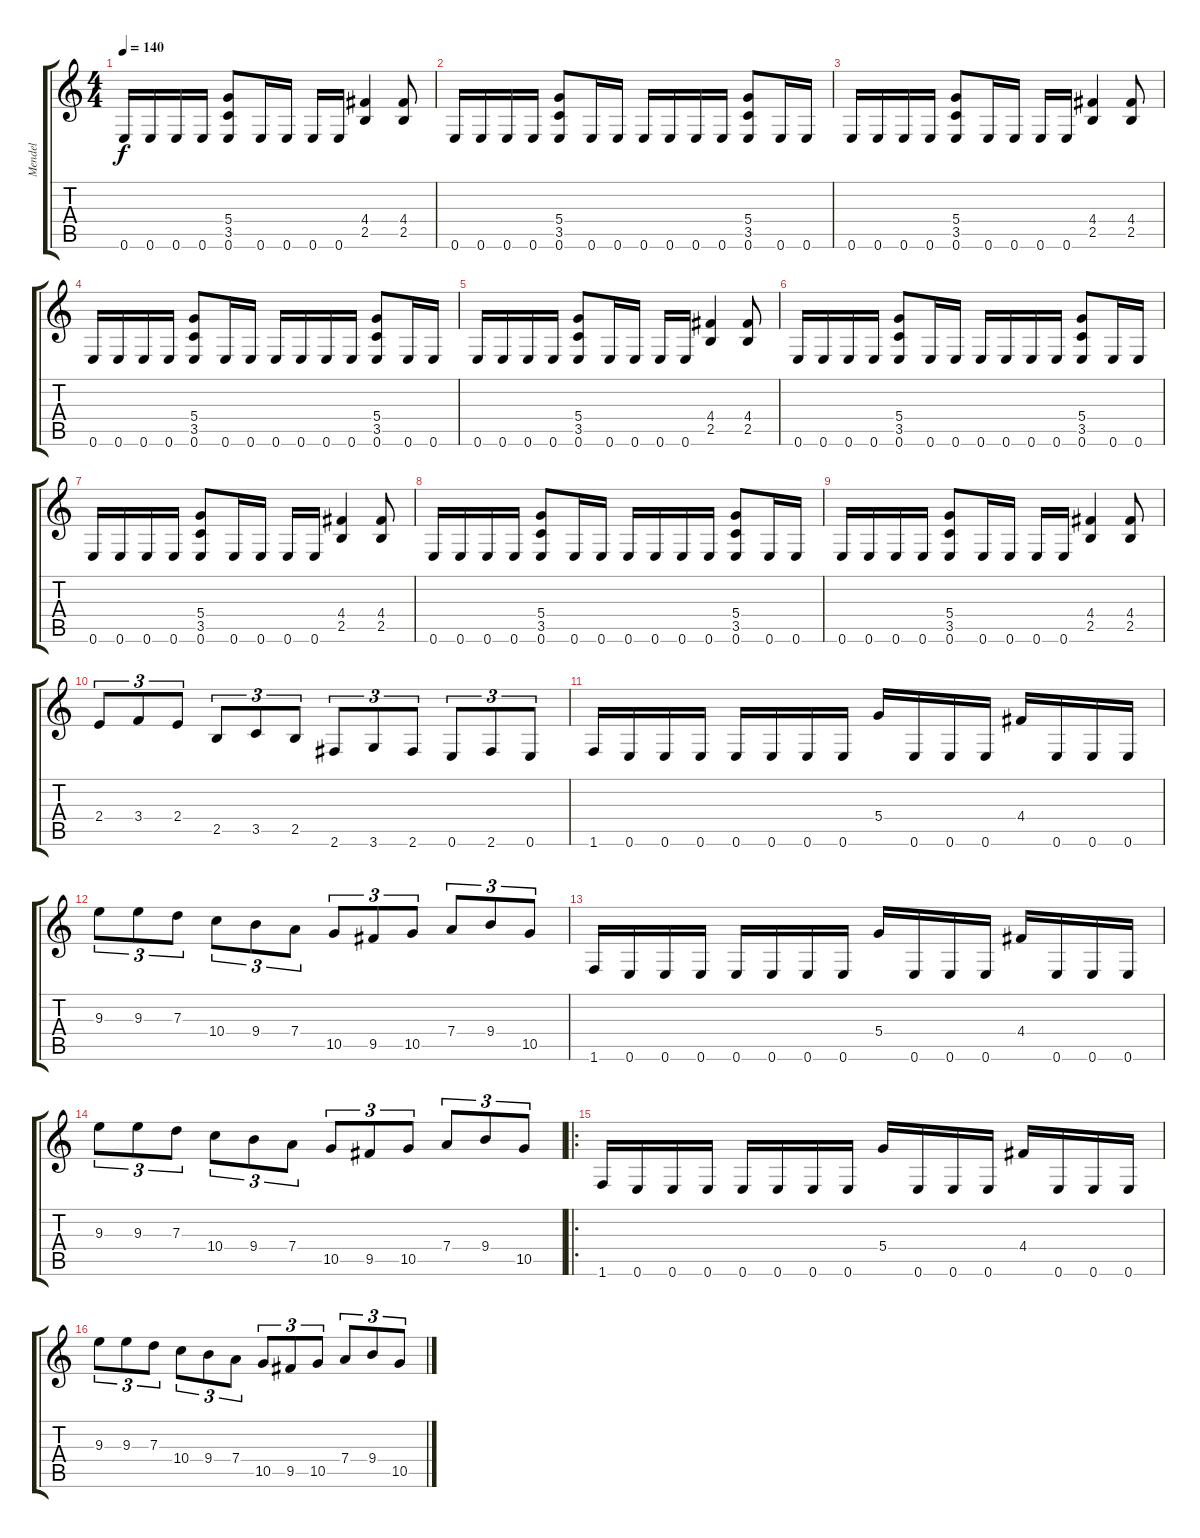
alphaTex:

\track ("Mendel" "Mendel") {instrument distortionguitar}
\staff {score tabs}
\tuning (E4 B3 G3 D3 A2 E2) {hide}
\ts (4 4)
\tempo 140
\clef g2
\ks c
0.6.16{dy f} 0.6.16 0.6.16 0.6.16 (5.4 3.5 0.6).8 0.6.16 0.6.16 0.6.16 0.6.16 (4.4 2.5).4 (4.4 2.5).8 |
0.6.16 0.6.16 0.6.16 0.6.16 (5.4 3.5 0.6).8 0.6.16 0.6.16 0.6.16 0.6.16 0.6.16 0.6.16 (5.4 3.5 0.6).8 0.6.16 0.6.16 |
0.6.16 0.6.16 0.6.16 0.6.16 (5.4 3.5 0.6).8 0.6.16 0.6.16 0.6.16 0.6.16 (4.4 2.5).4 (4.4 2.5).8 |
0.6.16 0.6.16 0.6.16 0.6.16 (5.4 3.5 0.6).8 0.6.16 0.6.16 0.6.16 0.6.16 0.6.16 0.6.16 (5.4 3.5 0.6).8 0.6.16 0.6.16 |
0.6.16 0.6.16 0.6.16 0.6.16 (5.4 3.5 0.6).8 0.6.16 0.6.16 0.6.16 0.6.16 (4.4 2.5).4 (4.4 2.5).8 |
0.6.16 0.6.16 0.6.16 0.6.16 (5.4 3.5 0.6).8 0.6.16 0.6.16 0.6.16 0.6.16 0.6.16 0.6.16 (5.4 3.5 0.6).8 0.6.16 0.6.16 |
0.6.16 0.6.16 0.6.16 0.6.16 (5.4 3.5 0.6).8 0.6.16 0.6.16 0.6.16 0.6.16 (4.4 2.5).4 (4.4 2.5).8 |
0.6.16 0.6.16 0.6.16 0.6.16 (5.4 3.5 0.6).8 0.6.16 0.6.16 0.6.16 0.6.16 0.6.16 0.6.16 (5.4 3.5 0.6).8 0.6.16 0.6.16 |
0.6.16 0.6.16 0.6.16 0.6.16 (5.4 3.5 0.6).8 0.6.16 0.6.16 0.6.16 0.6.16 (4.4 2.5).4 (4.4 2.5).8 |
2.4.8{tu (3 2)} 3.4.8{tu (3 2)} 2.4.8{tu (3 2)} 2.5.8{tu (3 2)} 3.5.8{tu (3 2)} 2.5.8{tu (3 2)} 2.6.8{tu (3 2)} 3.6.8{tu (3 2)} 2.6.8{tu (3 2)} 0.6.8{tu (3 2)} 2.6.8{tu (3 2)} 0.6.8{tu (3 2)} |
1.6.16 0.6.16 0.6.16 0.6.16 0.6.16 0.6.16 0.6.16 0.6.16 5.4.16 0.6.16 0.6.16 0.6.16 4.4.16 0.6.16 0.6.16 0.6.16 |
9.3.8{tu (3 2)} 9.3.8{tu (3 2)} 7.3.8{tu (3 2)} 10.4.8{tu (3 2)} 9.4.8{tu (3 2)} 7.4.8{tu (3 2)} 10.5.8{tu (3 2)} 9.5.8{tu (3 2)} 10.5.8{tu (3 2)} 7.4.8{tu (3 2)} 9.4.8{tu (3 2)} 10.5.8{tu (3 2)} |
1.6.16 0.6.16 0.6.16 0.6.16 0.6.16 0.6.16 0.6.16 0.6.16 5.4.16 0.6.16 0.6.16 0.6.16 4.4.16 0.6.16 0.6.16 0.6.16 |
9.3.8{tu (3 2)} 9.3.8{tu (3 2)} 7.3.8{tu (3 2)} 10.4.8{tu (3 2)} 9.4.8{tu (3 2)} 7.4.8{tu (3 2)} 10.5.8{tu (3 2)} 9.5.8{tu (3 2)} 10.5.8{tu (3 2)} 7.4.8{tu (3 2)} 9.4.8{tu (3 2)} 10.5.8{tu (3 2)} |
\ro
1.6.16 0.6.16 0.6.16 0.6.16 0.6.16 0.6.16 0.6.16 0.6.16 5.4.16 0.6.16 0.6.16 0.6.16 4.4.16 0.6.16 0.6.16 0.6.16 |
9.3.8{tu (3 2)} 9.3.8{tu (3 2)} 7.3.8{tu (3 2)} 10.4.8{tu (3 2)} 9.4.8{tu (3 2)} 7.4.8{tu (3 2)} 10.5.8{tu (3 2)} 9.5.8{tu (3 2)} 10.5.8{tu (3 2)} 7.4.8{tu (3 2)} 9.4.8{tu (3 2)} 10.5.8{tu (3 2)}
